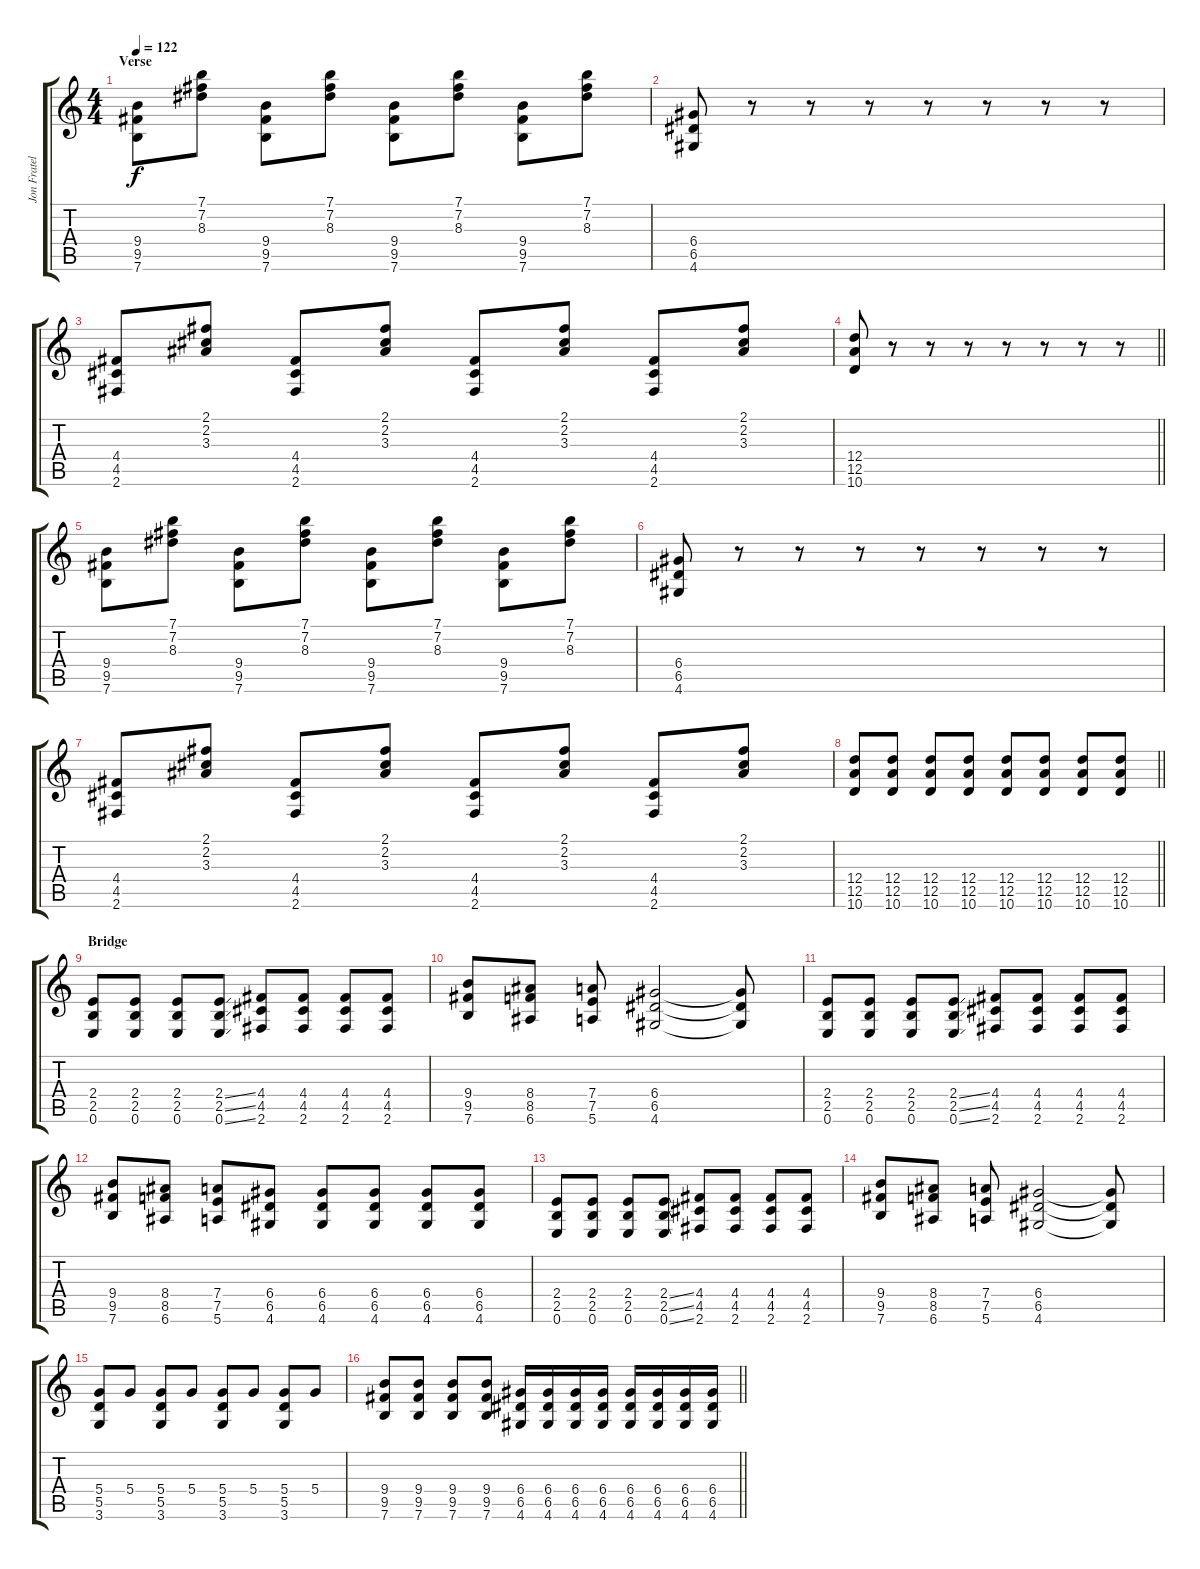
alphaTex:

\track ("Jon Fratelli" "Jon Fratel") {instrument overdrivenguitar}
\staff {score tabs}
\tuning (E4 B3 G3 D3 A2 E2) {hide}
\ts (4 4)
\section ("" "Verse")
\tempo 122
\clef g2
\ks c
(9.4 9.5 7.6).8{dy f} (7.1 7.2 8.3).8 (9.4 9.5 7.6).8 (7.1 7.2 8.3).8 (9.4 9.5 7.6).8 (7.1 7.2 8.3).8 (9.4 9.5 7.6).8 (7.1 7.2 8.3).8 |
(6.4 6.5 4.6).8 r.8 r.8 r.8 r.8 r.8 r.8 r.8 |
(4.4 4.5 2.6).8 (2.1 2.2 3.3).8 (4.4 4.5 2.6).8 (2.1 2.2 3.3).8 (4.4 4.5 2.6).8 (2.1 2.2 3.3).8 (4.4 4.5 2.6).8 (2.1 2.2 3.3).8 |
\barLineRight lightlight
(12.4 12.5 10.6).8 r.8 r.8 r.8 r.8 r.8 r.8 r.8 |
(9.4 9.5 7.6).8 (7.1 7.2 8.3).8 (9.4 9.5 7.6).8 (7.1 7.2 8.3).8 (9.4 9.5 7.6).8 (7.1 7.2 8.3).8 (9.4 9.5 7.6).8 (7.1 7.2 8.3).8 |
(6.4 6.5 4.6).8 r.8 r.8 r.8 r.8 r.8 r.8 r.8 |
(4.4 4.5 2.6).8 (2.1 2.2 3.3).8 (4.4 4.5 2.6).8 (2.1 2.2 3.3).8 (4.4 4.5 2.6).8 (2.1 2.2 3.3).8 (4.4 4.5 2.6).8 (2.1 2.2 3.3).8 |
\barLineRight lightlight
(12.4 12.5 10.6).8 (12.4 12.5 10.6).8 (12.4 12.5 10.6).8 (12.4 12.5 10.6).8 (12.4 12.5 10.6).8 (12.4 12.5 10.6).8 (12.4 12.5 10.6).8 (12.4 12.5 10.6).8 |
\section ("" "Bridge")
(2.4 2.5 0.6).8 (2.4 2.5 0.6).8 (2.4 2.5 0.6).8 (2.4{ss} 2.5{ss} 0.6{ss}).8 (4.4 4.5 2.6).8 (4.4 4.5 2.6).8 (4.4 4.5 2.6).8 (4.4 4.5 2.6).8 |
(9.4 9.5 7.6).8 (8.4 8.5 6.6).8 (7.4 7.5 5.6).8 (6.4 6.5 4.6).2 (6.4{t} 6.5{t} 4.6{t}).8 |
(2.4 2.5 0.6).8 (2.4 2.5 0.6).8 (2.4 2.5 0.6).8 (2.4{ss} 2.5{ss} 0.6{ss}).8 (4.4 4.5 2.6).8 (4.4 4.5 2.6).8 (4.4 4.5 2.6).8 (4.4 4.5 2.6).8 |
(9.4 9.5 7.6).8 (8.4 8.5 6.6).8 (7.4 7.5 5.6).8 (6.4 6.5 4.6).8 (6.4 6.5 4.6).8 (6.4 6.5 4.6).8 (6.4 6.5 4.6).8 (6.4 6.5 4.6).8 |
(2.4 2.5 0.6).8 (2.4 2.5 0.6).8 (2.4 2.5 0.6).8 (2.4{ss} 2.5{ss} 0.6{ss}).8 (4.4 4.5 2.6).8 (4.4 4.5 2.6).8 (4.4 4.5 2.6).8 (4.4 4.5 2.6).8 |
(9.4 9.5 7.6).8 (8.4 8.5 6.6).8 (7.4 7.5 5.6).8 (6.4 6.5 4.6).2 (6.4{t} 6.5{t} 4.6{t}).8 |
(5.4 5.5 3.6).8 5.4.8 (5.4 5.5 3.6).8 5.4.8 (5.4 5.5 3.6).8 5.4.8 (5.4 5.5 3.6).8 5.4.8 |
\barLineRight lightlight
(9.4 9.5 7.6).8 (9.4 9.5 7.6).8 (9.4 9.5 7.6).8 (9.4 9.5 7.6).8 (6.4 6.5 4.6).16 (6.4 6.5 4.6).16 (6.4 6.5 4.6).16 (6.4 6.5 4.6).16 (6.4 6.5 4.6).16 (6.4 6.5 4.6).16 (6.4 6.5 4.6).16 (6.4 6.5 4.6).16
